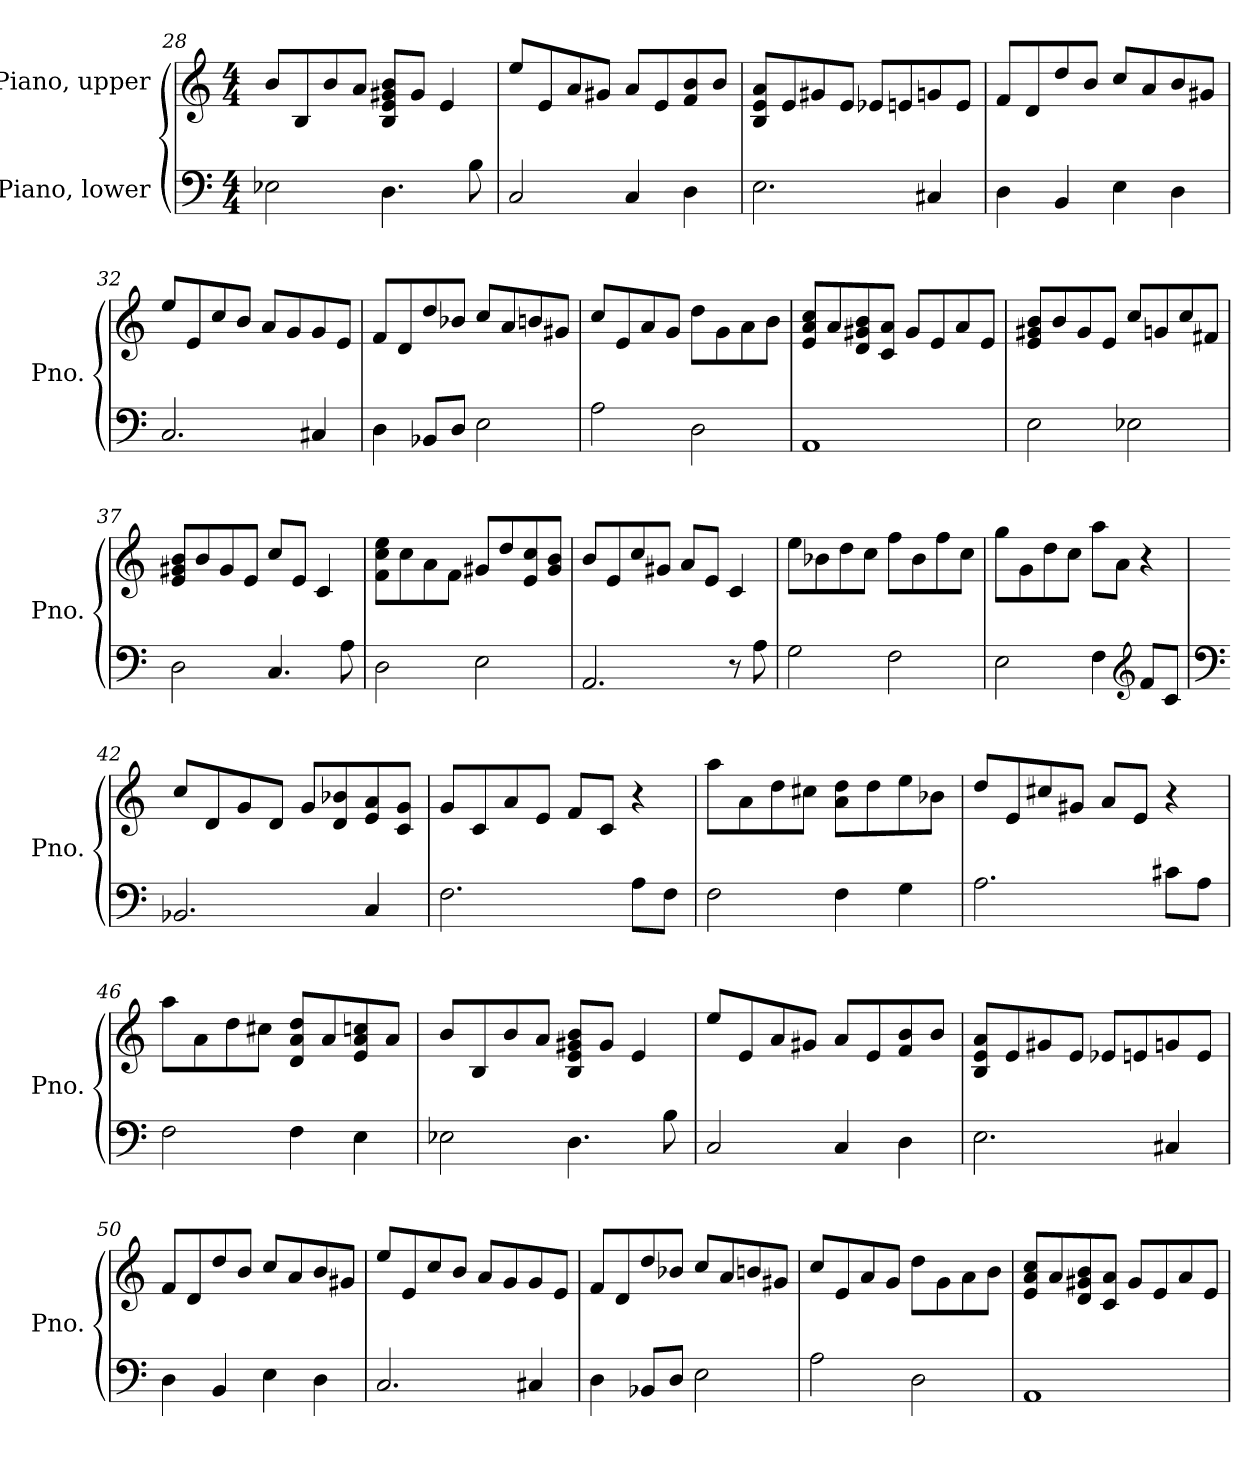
**kern	**kern
*part2	*part1
*staff2	*staff1
*I"Piano, lower	*I"Piano, upper
*I'Pno.	*I'Pno.
*clefF4	*clefG2
*k[]	*k[]
*M4/4	*M4/4
=28	=28
2E-X\	8b/L
.	8B/
.	8b/
.	8a/J
4.D\	8B/ 8e/ 8g#X/ 8b/L
.	8g#/J
.	4e/
8B\	.
!!LO:LB:g=z
=29	=29
2C/	8ee/L
.	8e/
.	8a/
.	8g#X/J
4C/	8a/L
.	8e/
4D\	8f/ 8b/
.	8b/J
=30	=30
2.E\	8B/ 8e/ 8a/L
.	8e/
.	8g#X/
.	8e/J
.	8e-X/L
.	8en/
4C#X/	8gn/
.	8e/J
=31	=31
4D\	8f/L
.	8d/
4BB/	8dd/
.	8b/J
4E\	8cc/L
.	8a/
4D\	8b/
.	8g#X/J
=32	=32
2.C/	8ee/L
.	8e/
.	8cc/
.	8b/J
.	8a/L
.	8g/
4C#X/	8g/
.	8e/J
!!LO:LB:g=z
=33	=33
4D\	8f/L
.	8d/
8BB-X/L	8dd/
8D/J	8b-X/J
2E\	8cc/L
.	8a/
.	8bn/
.	8g#X/J
=34	=34
2A\	8cc/L
.	8e/
.	8a/
.	8g/J
2D\	8dd\L
.	8g\
.	8a\
.	8b\J
=35	=35
1AA	8e/ 8a/ 8cc/L
.	8a/
.	8d/ 8g#X/ 8b/
.	8c/ 8a/J
.	8g#/L
.	8e/
.	8a/
.	8e/J
=36	=36
2E\	8e/ 8g#X/ 8b/L
.	8b/
.	8g#/
.	8e/J
2E-X\	8cc/L
.	8gn/
.	8cc/
.	8f#X/J
!!LO:LB:g=z
=37	=37
2D\	8e/ 8g#X/ 8b/L
.	8b/
.	8g#/
.	8e/J
4.C/	8cc/L
.	8e/J
.	4c/
8A\	.
=38	=38
2D\	8f\ 8cc\ 8ee\L
.	8cc\
.	8a\
.	8f\J
2E\	8g#X/L
.	8dd/
.	8e/ 8cc/
.	8g#/ 8b/J
=39	=39
2.AA/	8b/L
.	8e/
.	8cc/
.	8g#X/J
.	8a/L
.	8e/J
8r	4c/
8A\	.
=40	=40
2G\	8ee\L
.	8b-X\
.	8dd\
.	8cc\J
2F\	8ff\L
.	8b-\
.	8ff\
.	8cc\J
!!LO:LB:g=z
=41	=41
2E\	8gg\L
.	8g\
.	8dd\
.	8cc\J
4F\	8aa\L
.	8a\J
*clefG2	*
8f/L	4r
8c/J	.
=42	=42
*clefF4	*
2.BB-X/	8cc/L
.	8d/
.	8g/
.	8d/J
.	8g/L
.	8d/ 8b-X/
4C/	8e/ 8a/
.	8c/ 8g/J
=43	=43
2.F\	8g/L
.	8c/
.	8a/
.	8e/J
.	8f/L
.	8c/J
8A\L	4r
8F\J	.
=44	=44
2F\	8aa\L
.	8a\
.	8dd\
.	8cc#X\J
4F\	8a\ 8dd\L
.	8dd\
4G\	8ee\
.	8b-X\J
!!LO:LB:g=z
=45	=45
2.A\	8dd/L
.	8e/
.	8cc#X/
.	8g#X/J
.	8a/L
.	8e/J
8c#X\L	4r
8A\J	.
=46	=46
2F\	8aa\L
.	8a\
.	8dd\
.	8cc#X\J
4F\	8d/ 8a/ 8dd/L
.	8a/
4E\	8e/ 8a/ 8ccn/
.	8a/J
=47	=47
2E-X\	8b/L
.	8B/
.	8b/
.	8a/J
4.D\	8B/ 8e/ 8g#X/ 8b/L
.	8g#/J
.	4e/
8B\	.
=48	=48
2C/	8ee/L
.	8e/
.	8a/
.	8g#X/J
4C/	8a/L
.	8e/
4D\	8f/ 8b/
.	8b/J
!!LO:PB:g=z
=49	=49
2.E\	8B/ 8e/ 8a/L
.	8e/
.	8g#X/
.	8e/J
.	8e-X/L
.	8en/
4C#X/	8gn/
.	8e/J
=50	=50
4D\	8f/L
.	8d/
4BB/	8dd/
.	8b/J
4E\	8cc/L
.	8a/
4D\	8b/
.	8g#X/J
=51	=51
2.C/	8ee/L
.	8e/
.	8cc/
.	8b/J
.	8a/L
.	8g/
4C#X/	8g/
.	8e/J
=52	=52
4D\	8f/L
.	8d/
8BB-X/L	8dd/
8D/J	8b-X/J
2E\	8cc/L
.	8a/
.	8bn/
.	8g#X/J
!!LO:LB:g=z
=53	=53
2A\	8cc/L
.	8e/
.	8a/
.	8g/J
2D\	8dd\L
.	8g\
.	8a\
.	8b\J
=54	=54
1AA	8e/ 8a/ 8cc/L
.	8a/
.	8d/ 8g#X/ 8b/
.	8c/ 8a/J
.	8g#/L
.	8e/
.	8a/
.	8e/J
=	=
*-	*-
